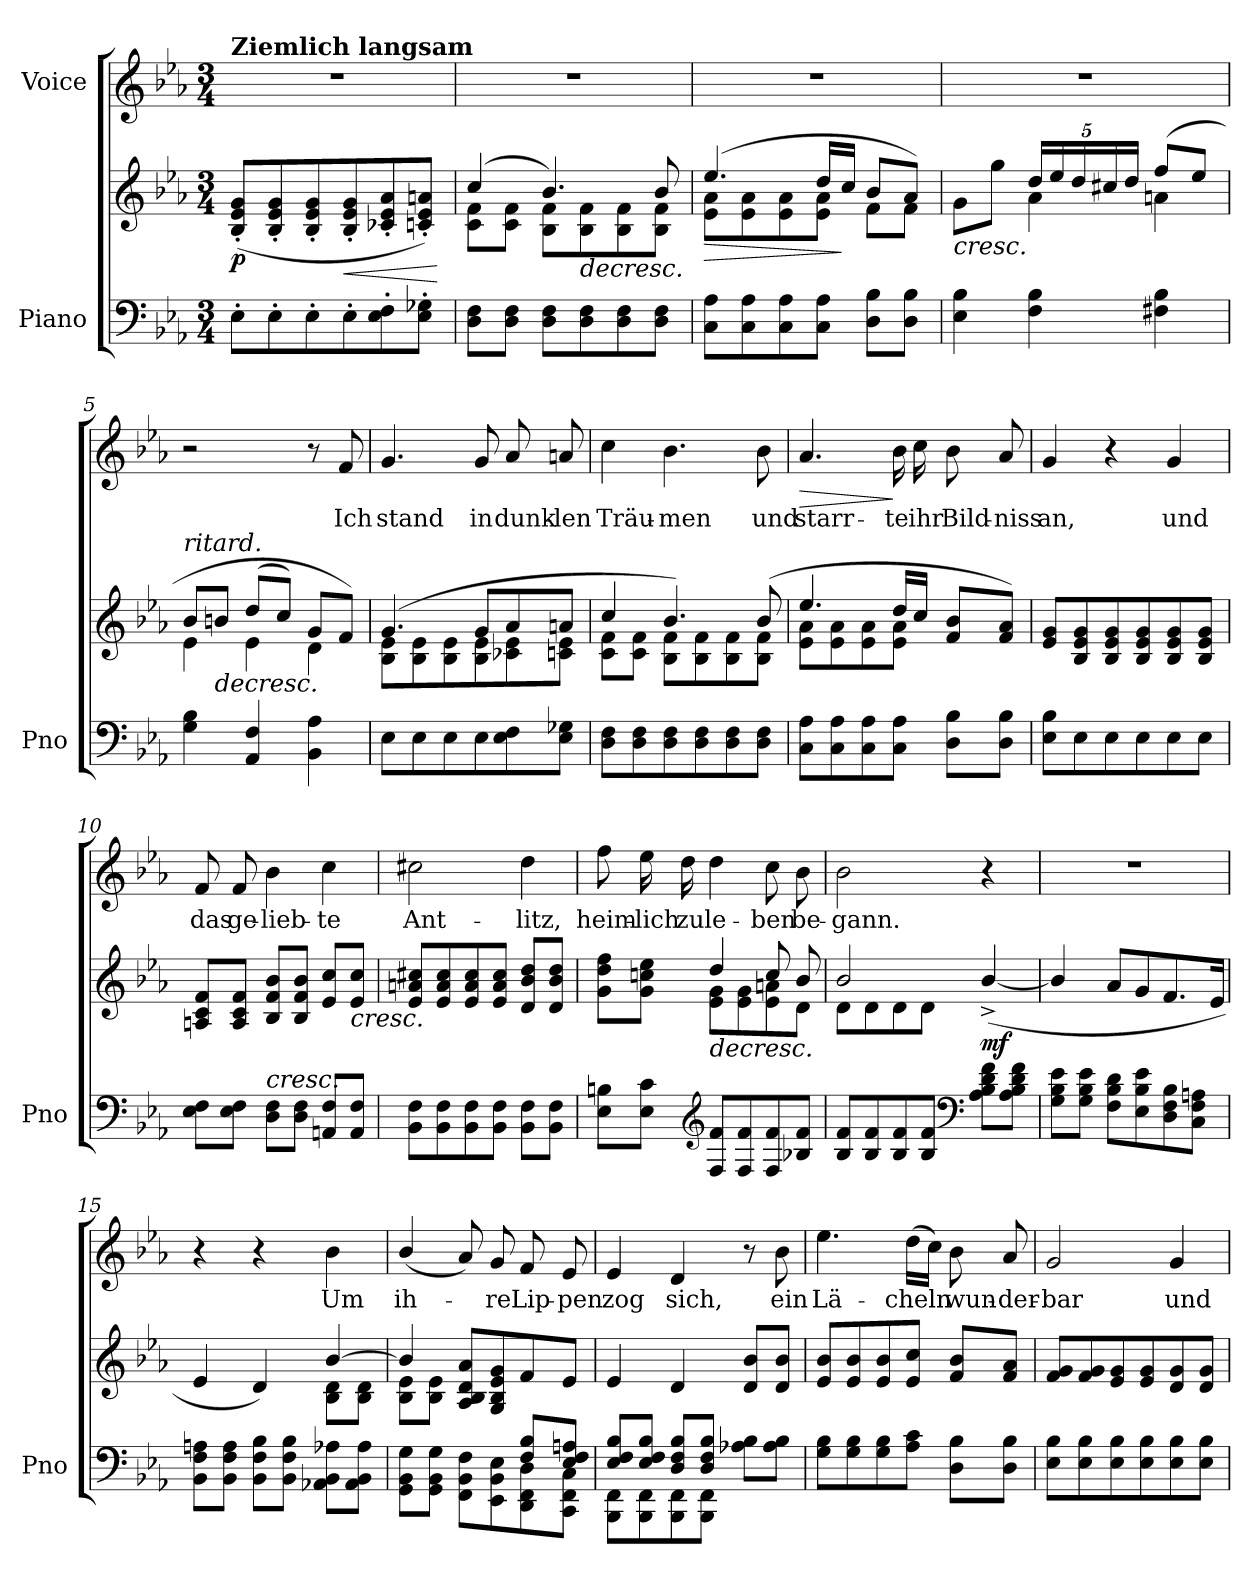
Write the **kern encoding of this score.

**kern	**kern	**dynam	**kern	**text	**dynam
*part2	*part2	*part2	*part1	*part1	*part1
*staff3	*staff2	*staff2/3	*staff1	*staff1	*staff1
*I"Piano	*	*	*I"Voice	*	*
*I'Pno	*	*	*	*	*
*clefF4	*clefG2	*	*clefG2	*	*
*k[b-e-a-]	*k[b-e-a-]	*	*k[b-e-a-]	*	*
*M3/4	*M3/4	*	*M3/4	*	*
=1	=1	=1	=1	=1	=1
!	!	!	!LO:TX:a:B:t=Ziemlich langsam	!	!
!	!	!LO:DY:b	!	!	!
8E-'\L	(8B-/'> 8e-/'> 8g/'>L	p	2.r	.	.
8E-'\	8B-/'> 8e-/'> 8g/'>	.	.	.	.
8E-'\	8B-/'> 8e-/'> 8g/'>	.	.	.	.
!	!	!LO:HP:b	!	!	!
8E-'\	8B-/'> 8e-/'> 8g/'>	<	.	.	.
8E-\' 8F\'	8c-X/'> 8e-/'> 8a-/'>	.	.	.	.
8E-\' 8G-X\'J	8cn/'> 8e-/'> 8an/'>J)	.	.	.	.
.	.	[	.	.	.
=2	=2	=2	=2	=2	=2
*	*^	*	*	*	*
8D\ 8F\L	(4cc/	8c\ 8f\L	.	2.r	.	.
8D\ 8F\J	.	8c\ 8f\J	.	.	.	.
8D\ 8F\L	4.b-/)	8B-\ 8f\L	.	.	.	.
!	!	!	!LO:HP:b	!	!	!
8D\ 8F\	.	8B-\ 8f\	>	.	.	.
8D\ 8F\	.	8B-\ 8f\	.	.	.	.
8D\ 8F\J	8b-/	8B-\ 8f\J	.	.	.	.
=3	=3	=3	=3	=3	=3	=3
!	!	!	!LO:HP:b	!	!	!
8C\ 8A-\L	(4.ee-/	8e-\ 8a-\L	>	2.r	.	.
8C\ 8A-\	.	8e-\ 8a-\	.	.	.	.
8C\ 8A-\	.	8e-\ 8a-\	.	.	.	.
8C\ 8A-\J	16dd/LL	8e-\ 8a-\J	.	.	.	.
.	16cc/JJ	.	]	.	.	.
8D\ 8B-\L	8b-/L	8f\L	.	.	.	.
8D\ 8B-\J	8a-/J)	8f\J	.	.	.	.
=4	=4	=4	=4	=4	=4	=4
!	!	!	!LO:HP:b	!	!	!
4E-\ 4B-\	4ryy	(8g\L	<	2.r	.	.
.	.	8gg\J	.	.	.	.
*	*Xbrackettup	*	*	*	*	*
4F\ 4B-\	20dd/LL	4a-\	.	.	.	.
.	20ee-/	.	.	.	.	.
.	20dd/	.	.	.	.	.
.	20cc#X/	.	.	.	.	.
.	20dd/JJ	.	]	.	.	.
4F#X\ 4B-\	(8ff/L	4an\	.	.	.	.
.	8ee-/J	.	.	.	.	.
=5	=5	=5	=5	=5	=5	=5
!	!LO:TX:i:t=ritard.	!	!	!	!	!
4G\ 4B-\	8b-/L	4e-\	.	2r	.	.
!	!	!	!LO:HP:b	!	!	!
.	8bn/J	.	>	.	.	.
4AA-/ 4F/	(8dd/L	4e-\	.	.	.	.
.	8cc/J)	.	[	.	.	.
4BB-\ 4A-\	8g/L	4d\	.	8r	.	.
.	8f/J)	.	.	8f/	Ich	.
=6	=6	=6	=6	=6	=6	=6
8E-\L	(4.g/	8B-\ 8e-\L	.	4.g/	stand	.
8E-\	.	8B-\ 8e-\	.	.	.	.
8E-\	.	8B-\ 8e-\	.	.	.	.
8E-\	8g/L	8B-\ 8e-\	.	8g/	in	.
8E-\ 8F\	8a-/	8c-X\ 8e-\	.	8a-/	dunk-	.
8E-\ 8G-X\J	8an/J	8cn\ 8e-\J	.	8an/	-len	.
=7	=7	=7	=7	=7	=7	=7
8D\ 8F\L	4cc/	8c\ 8f\L	.	4cc\	Träu-	.
8D\ 8F\	.	8c\ 8f\J	.	.	.	.
8D\ 8F\	4.b-/)	8B-\ 8f\L	.	4.b-\	-men	.
8D\ 8F\	.	8B-\ 8f\	.	.	.	.
8D\ 8F\	.	8B-\ 8f\	.	.	.	.
8D\ 8F\J	(8b-/	8B-\ 8f\J	.	8b-\	und	.
=8	=8	=8	=8	=8	=8	=8
!	!	!	!	!	!	!LO:HP:b
8C\ 8A-\L	4.ee-/	8e-\ 8a-\L	.	4.a-/	starr-	>
8C\ 8A-\	.	8e-\ 8a-\	.	.	.	.
8C\ 8A-\	.	8e-\ 8a-\	.	.	.	.
8C\ 8A-\J	16dd/LL	8e-\ 8a-\J	.	16b-\	-te	]
.	16cc/JJ	.	.	16cc\	ihr	.
8D\ 8B-\L	8f/ 8b-/L	4ryy	.	8b-\	Bild-	.
8D\ 8B-\J	8f/ 8a-/J)	.	.	8a-/	-niss	.
*	*v	*v	*	*	*	*
=9	=9	=9	=9	=9	=9
8E-\ 8B-\L	8e-/ 8g/L	.	4g/	an,	.
8E-\	8B-/ 8e-/ 8g/	.	.	.	.
8E-\	8B-/ 8e-/ 8g/	.	4r	.	.
8E-\	8B-/ 8e-/ 8g/	.	.	.	.
8E-\	8B-/ 8e-/ 8g/	.	4g/	und	.
8E-\J	8B-/ 8e-/ 8g/J	.	.	.	.
=10	=10	=10	=10	=10	=10
8E-\ 8F\L	8An/ 8c/ 8f/L	.	8f/	das	.
8E-\ 8F\J	8A/ 8c/ 8f/J	.	8f/	ge-	.
!LO:TX:i:t=cresc.	!	!	!	!	!
8D\ 8F\L	8B-/ 8f/ 8b-/L	.	4b-\	-lieb-	.
8D\ 8F\J	8B-/ 8f/ 8b-/J	.	.	.	.
8AAn/ 8F/L	8e-/ 8cc/L	.	4cc\	-te	.
!	!	!LO:HP:b	!	!	!
8AA/ 8F/J	8e-/ 8cc/J	<	.	.	.
=11	=11	=11	=11	=11	=11
8BB-\ 8F\L	8e-/ 8an/ 8cc#X/L	.	2cc#X\	Ant-	.
8BB-\ 8F\	8e-/ 8a/ 8cc#/	.	.	.	.
8BB-\ 8F\	8e-/ 8a/ 8cc#/	.	.	.	.
8BB-\ 8F\J	8e-/ 8a/ 8cc#/J	.	.	.	.
8BB-\ 8F\L	8d/ 8b-/ 8dd/L	]	4dd\	-litz,	.
8BB-\ 8F\J	8d/ 8b-/ 8dd/J	.	.	.	.
=12	=12	=12	=12	=12	=12
*	*^	*	*	*	*
8E-\ 8Bn\L	4ryy	8g\ 8dd\ 8ff\L	.	8ff\	heim-	.
8E-\ 8c\J	.	8g\ 8ccn\ 8ee-\J	.	16ee-\	-lich	.
.	.	.	.	16dd\	zu	.
*clefG2	*	*	*	*	*	*
!	!	!	!LO:HP:b	!	!	!
8F/ 8f/L	4dd/	8e-\ 8g\L	>	4dd\	le-	.
8F/ 8f/	.	8e-\ 8g\	.	.	.	.
8F/ 8f/	8cc/	8e-\ 8an\	[	8cc\	-ben	.
8B-X/ 8f/J	8b-/	8d\J	.	8b-\	be-	.
=13	=13	=13	=13	=13	=13	=13
8B-/ 8f/L	2b-/	8d\L	.	2b-\	-gann.	.
8B-/ 8f/	.	8d\	.	.	.	.
8B-/ 8f/	.	8d\	.	.	.	.
8B-/ 8f/J	.	8d\J	.	.	.	.
*clefF4	*	*	*	*	*	*
!	!	!	!LO:DY:b	!	!	!
8A-\ 8B-\ 8d\ 8f\L	([4b-^/	4ryy	mf	4r	.	.
8A-\ 8B-\ 8d\ 8f\J	.	.	.	.	.	.
*	*v	*v	*	*	*	*
=14	=14	=14	=14	=14	=14
8G\ 8B-\ 8e-\L	4b-/]	.	2.r	.	.
8G\ 8B-\ 8e-\J	.	.	.	.	.
8F\ 8B-\ 8d\L	8a-/L	.	.	.	.
8E-\ 8B-\ 8e-\	8g/	.	.	.	.
8D\ 8F\ 8B-\	8.f/	.	.	.	.
8C\ 8F\ 8An\J	.	.	.	.	.
.	16e-/Jk	.	.	.	.
.	.	]	.	.	.
=15	=15	=15	=15	=15	=15
*	*^	*	*	*	*
8BB-\ 8F\ 8An\L	4e-/	2ryy	.	4r	.	.
8BB-\ 8F\ 8A\J	.	.	.	.	.	.
8BB-\ 8F\ 8B-\L	4d/)	.	.	4r	.	.
8BB-\ 8F\ 8B-\J	.	.	.	.	.	.
8AA-X\ 8BB-\ 8A-X\L	[4b-/	8B-\ 8d\L	.	4b-\	Um	.
8AA-\ 8BB-\ 8A-\J	.	8B-\ 8d\J	.	.	.	.
=16	=16	=16	=16	=16	=16	=16
*^	*	*	*	*	*	*
2ryy	8GG\ 8BB-\ 8G\L	4b-/]	8B-\ 8e-\L	.	(4b-/	ih-	.
.	8GG\ 8BB-\ 8G\J	.	8B-\ 8e-\J	.	.	.	.
.	8FF\ 8BB-\ 8F\L	8A-/ 8B-/ 8d/ 8a-/L	2ryy	.	8a-/)	.	.
.	8EE-\ 8BB-\ 8E-\	8G/ 8B-/ 8e-/ 8g/	.	.	8g/	-re	.
8F/ 8B-/L	8DD\ 8FF\ 8D\	8f/	.	.	8f/	Lip-	.
8E-/ 8F/ 8An/J	8CC\ 8FF\ 8C\J	8e-/J	.	.	8e-/	-pen	.
*	*	*v	*v	*	*	*	*
=17	=17	=17	=17	=17	=17	=17
8E-/ 8F/ 8B-/L	8BBB-\ 8FF\L	4e-/	.	4e-/	zog	.
8E-/ 8F/ 8B-/J	8BBB-\ 8FF\	.	.	.	.	.
8D/ 8F/ 8B-/L	8BBB-\ 8FF\	4d/	.	4d/	sich,	.
8D/ 8F/ 8B-/J	8BBB-\ 8FF\J	.	.	.	.	.
4ryy	8A-X\ 8B-\L	8d/ 8b-/L	.	8r	.	.
.	8A-\ 8B-\J	8d/ 8b-/J	.	8b-\	ein	.
*v	*v	*	*	*	*	*
=18	=18	=18	=18	=18	=18
8G\ 8B-\L	8e-/ 8b-/L	.	4.ee-\	Lä-	.
8G\ 8B-\	8e-/ 8b-/	.	.	.	.
8G\ 8B-\	8e-/ 8b-/	.	.	.	.
8A-\ 8c\J	8e-/ 8cc/J	.	(16dd\LL	-cheln	.
.	.	.	16cc\JJ)	.	.
8D\ 8B-\L	8f/ 8b-/L	.	8b-\	wun-	.
8D\ 8B-\J	8f/ 8a-/J	.	8a-/	-der-	.
=19	=19	=19	=19	=19	=19
8E-\ 8B-\L	8f/ 8g/L	.	2g/	-bar	.
8E-\ 8B-\	8f/ 8g/	.	.	.	.
8E-\ 8B-\	8e-/ 8g/	.	.	.	.
8E-\ 8B-\	8e-/ 8g/	.	.	.	.
8E-\ 8B-\	8d/ 8g/	.	4g/	und	.
8E-\ 8B-\J	8d/ 8g/J	.	.	.	.
=	=	=	=	=	=
*-	*-	*-	*-	*-	*-
